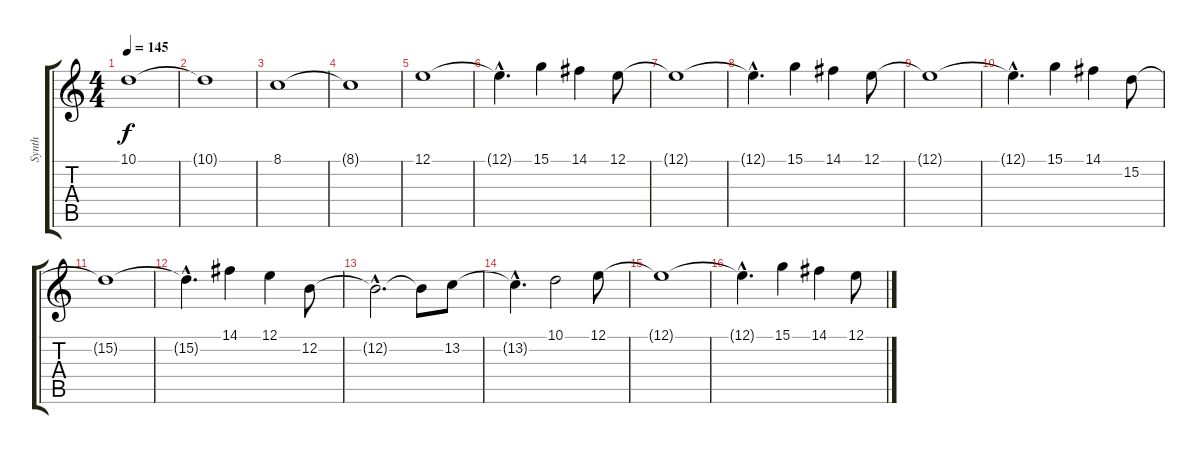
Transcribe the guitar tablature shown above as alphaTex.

\track ("Synth" "Synth") {instrument stringensemble1}
\staff {score tabs}
\tuning (E4 B3 G3 D3 A2 E2) {hide}
\ts (4 4)
\tempo 145
\clef g2
\ks c
10.1.1{dy f} |
10.1{t}.1 |
8.1.1 |
8.1{t}.1 |
12.1.1 |
12.1{hac t}.4{d} 15.1.4 14.1.4 12.1.8 |
12.1{t}.1 |
12.1{hac t}.4{d} 15.1.4 14.1.4 12.1.8 |
12.1{t}.1 |
12.1{hac t}.4{d} 15.1.4 14.1.4 15.2.8 |
15.2{t}.1 |
15.2{hac t}.4{d} 14.1.4 12.1.4 12.2.8 |
12.2{hac t}.2{d} 12.2{t}.8 13.2.8 |
13.2{hac t}.4{d} 10.1.2 12.1.8 |
12.1{t}.1 |
12.1{hac t}.4{d} 15.1.4 14.1.4 12.1.8
